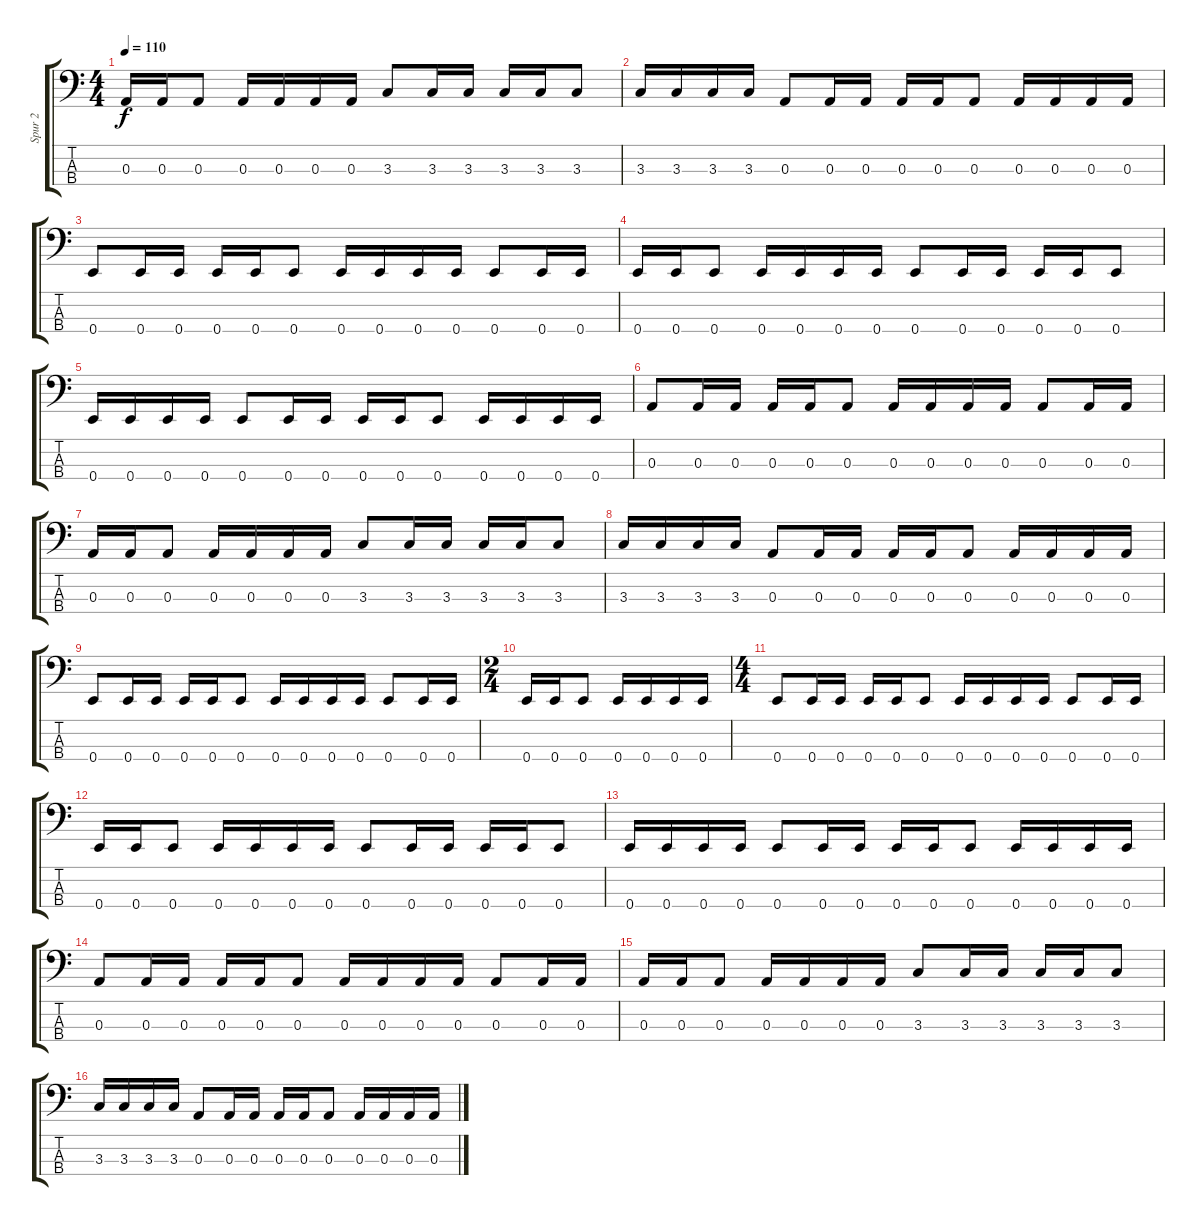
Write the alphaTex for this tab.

\track ("Spur 2" "Spur 2") {instrument electricbasspick}
\staff {score tabs}
\tuning (G2 D2 A1 E1) {hide}
\ts (4 4)
\tempo 110
\clef f4
\ks c
0.3.16{dy f} 0.3.16 0.3.8 0.3.16 0.3.16 0.3.16 0.3.16 3.3.8 3.3.16 3.3.16 3.3.16 3.3.16 3.3.8 |
3.3.16 3.3.16 3.3.16 3.3.16 0.3.8 0.3.16 0.3.16 0.3.16 0.3.16 0.3.8 0.3.16 0.3.16 0.3.16 0.3.16 |
0.4.8 0.4.16 0.4.16 0.4.16 0.4.16 0.4.8 0.4.16 0.4.16 0.4.16 0.4.16 0.4.8 0.4.16 0.4.16 |
0.4.16 0.4.16 0.4.8 0.4.16 0.4.16 0.4.16 0.4.16 0.4.8 0.4.16 0.4.16 0.4.16 0.4.16 0.4.8 |
0.4.16 0.4.16 0.4.16 0.4.16 0.4.8 0.4.16 0.4.16 0.4.16 0.4.16 0.4.8 0.4.16 0.4.16 0.4.16 0.4.16 |
0.3.8 0.3.16 0.3.16 0.3.16 0.3.16 0.3.8 0.3.16 0.3.16 0.3.16 0.3.16 0.3.8 0.3.16 0.3.16 |
0.3.16 0.3.16 0.3.8 0.3.16 0.3.16 0.3.16 0.3.16 3.3.8 3.3.16 3.3.16 3.3.16 3.3.16 3.3.8 |
3.3.16 3.3.16 3.3.16 3.3.16 0.3.8 0.3.16 0.3.16 0.3.16 0.3.16 0.3.8 0.3.16 0.3.16 0.3.16 0.3.16 |
0.4.8 0.4.16 0.4.16 0.4.16 0.4.16 0.4.8 0.4.16 0.4.16 0.4.16 0.4.16 0.4.8 0.4.16 0.4.16 |
\ts (2 4)
0.4.16 0.4.16 0.4.8 0.4.16 0.4.16 0.4.16 0.4.16 |
\ts (4 4)
0.4.8 0.4.16 0.4.16 0.4.16 0.4.16 0.4.8 0.4.16 0.4.16 0.4.16 0.4.16 0.4.8 0.4.16 0.4.16 |
0.4.16 0.4.16 0.4.8 0.4.16 0.4.16 0.4.16 0.4.16 0.4.8 0.4.16 0.4.16 0.4.16 0.4.16 0.4.8 |
0.4.16 0.4.16 0.4.16 0.4.16 0.4.8 0.4.16 0.4.16 0.4.16 0.4.16 0.4.8 0.4.16 0.4.16 0.4.16 0.4.16 |
0.3.8 0.3.16 0.3.16 0.3.16 0.3.16 0.3.8 0.3.16 0.3.16 0.3.16 0.3.16 0.3.8 0.3.16 0.3.16 |
0.3.16 0.3.16 0.3.8 0.3.16 0.3.16 0.3.16 0.3.16 3.3.8 3.3.16 3.3.16 3.3.16 3.3.16 3.3.8 |
3.3.16 3.3.16 3.3.16 3.3.16 0.3.8 0.3.16 0.3.16 0.3.16 0.3.16 0.3.8 0.3.16 0.3.16 0.3.16 0.3.16
